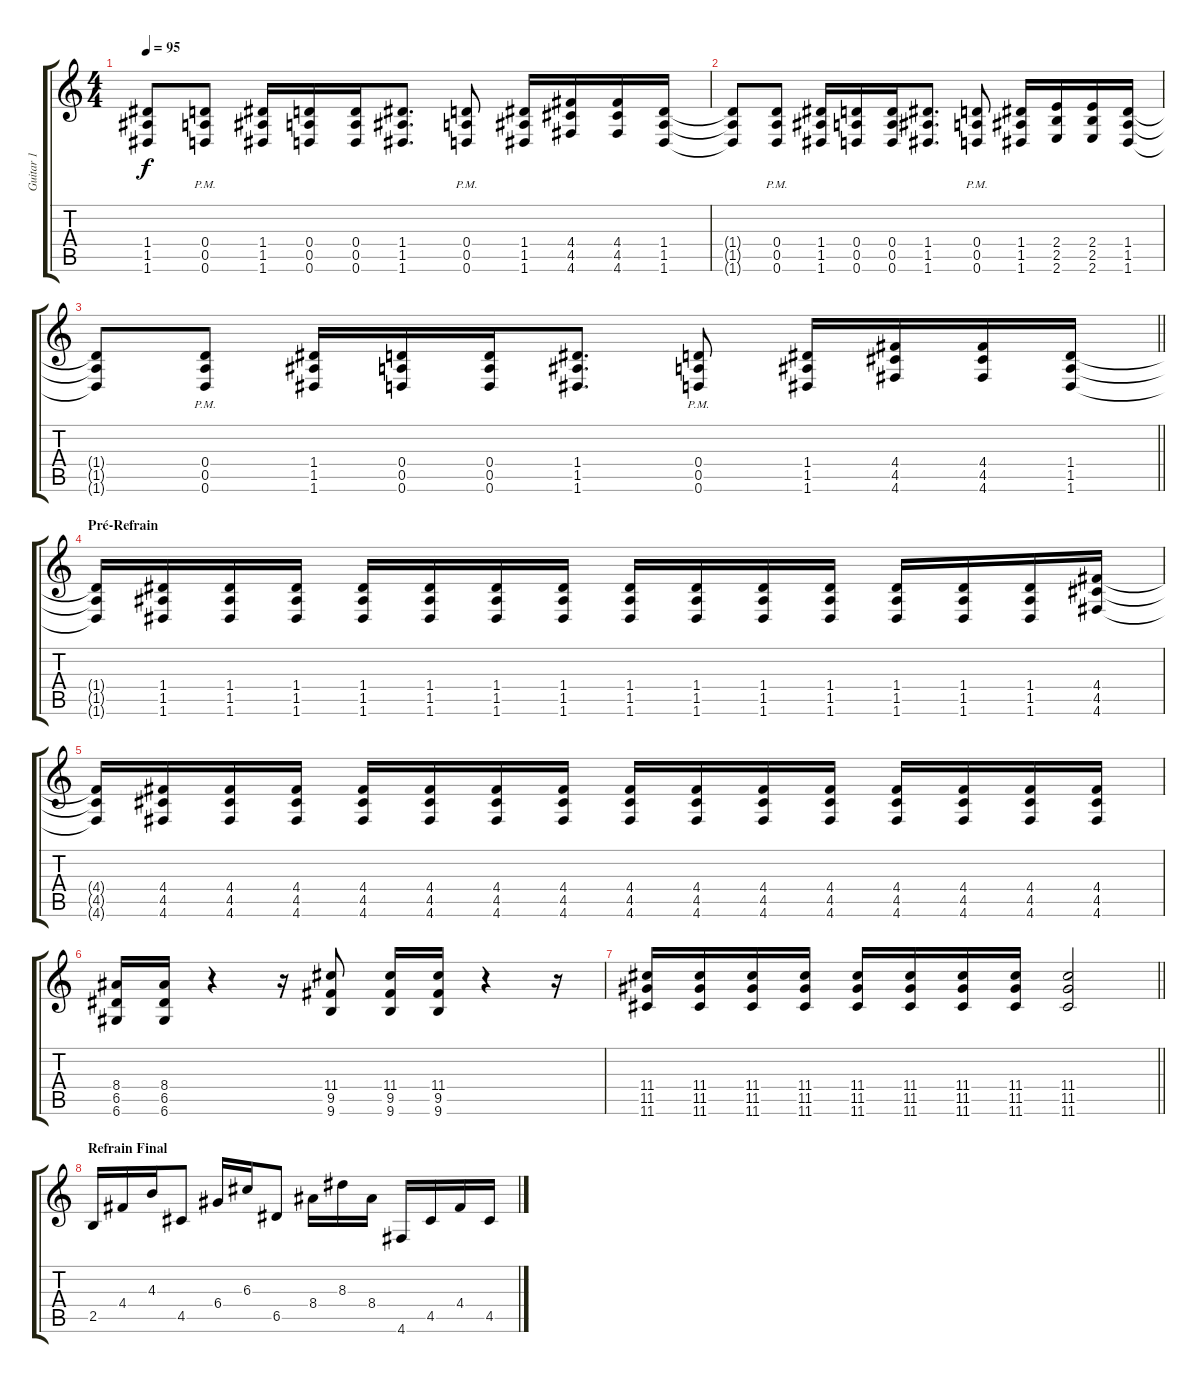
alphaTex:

\track ("Guitar 1" "Guitar 1") {instrument overdrivenguitar}
\staff {score tabs}
\tuning (E4 B3 G3 D3 A2 D2) {hide}
\ts (4 4)
\tempo 95
\clef g2
\ks c
(1.4{t} 1.5{t} 1.6{t}).8{dy f} (0.4{pm} 0.5{pm} 0.6{pm}).8 (1.4 1.5 1.6).16 (0.4 0.5 0.6).16 (0.4 0.5 0.6).16 (1.4 1.5 1.6).8{d} (0.4{pm} 0.5{pm} 0.6{pm}).8 (1.4 1.5 1.6).16 (4.4 4.5 4.6).16 (4.4 4.5 4.6).16 (1.4 1.5 1.6).16 |
(1.4{t} 1.5{t} 1.6{t}).8 (0.4{pm} 0.5{pm} 0.6{pm}).8 (1.4 1.5 1.6).16 (0.4 0.5 0.6).16 (0.4 0.5 0.6).16 (1.4 1.5 1.6).8{d} (0.4{pm} 0.5{pm} 0.6{pm}).8 (1.4 1.5 1.6).16 (2.4 2.5 2.6).16 (2.4 2.5 2.6).16 (1.4 1.5 1.6).16 |
\barLineRight lightlight
(1.4{t} 1.5{t} 1.6{t}).8 (0.4{pm} 0.5{pm} 0.6{pm}).8 (1.4 1.5 1.6).16 (0.4 0.5 0.6).16 (0.4 0.5 0.6).16 (1.4 1.5 1.6).8{d} (0.4{pm} 0.5{pm} 0.6{pm}).8 (1.4 1.5 1.6).16 (4.4 4.5 4.6).16 (4.4 4.5 4.6).16 (1.4 1.5 1.6).16 |
\section ("" "Pré-Refrain")
(1.4{t} 1.5{t} 1.6{t}).16 (1.4 1.5 1.6).16 (1.4 1.5 1.6).16 (1.4 1.5 1.6).16 (1.4 1.5 1.6).16 (1.4 1.5 1.6).16 (1.4 1.5 1.6).16 (1.4 1.5 1.6).16 (1.4 1.5 1.6).16 (1.4 1.5 1.6).16 (1.4 1.5 1.6).16 (1.4 1.5 1.6).16 (1.4 1.5 1.6).16 (1.4 1.5 1.6).16 (1.4 1.5 1.6).16 (4.4 4.5 4.6).16 |
(4.4{t} 4.5{t} 4.6{t}).16 (4.4 4.5 4.6).16 (4.4 4.5 4.6).16 (4.4 4.5 4.6).16 (4.4 4.5 4.6).16 (4.4 4.5 4.6).16 (4.4 4.5 4.6).16 (4.4 4.5 4.6).16 (4.4 4.5 4.6).16 (4.4 4.5 4.6).16 (4.4 4.5 4.6).16 (4.4 4.5 4.6).16 (4.4 4.5 4.6).16 (4.4 4.5 4.6).16 (4.4 4.5 4.6).16 (4.4 4.5 4.6).16 |
(8.4 6.5 6.6).16 (8.4 6.5 6.6).16 r.4 r.16 (11.4 9.5 9.6).8 (11.4 9.5 9.6).16 (11.4 9.5 9.6).16 r.4 r.16 |
\barLineRight lightlight
(11.4 11.5 11.6).16 (11.4 11.5 11.6).16 (11.4 11.5 11.6).16 (11.4 11.5 11.6).16 (11.4 11.5 11.6).16 (11.4 11.5 11.6).16 (11.4 11.5 11.6).16 (11.4 11.5 11.6).16 (11.4 11.5 11.6).2 |
\section ("" "Refrain Final")
2.5.16{instrument overdrivenguitar} 4.4.16 4.3.16 4.5.8 6.4.16 6.3.16 6.5.8 8.4.16 8.3.16 8.4.16 4.6.16 4.5.16 4.4.16 4.5.16
